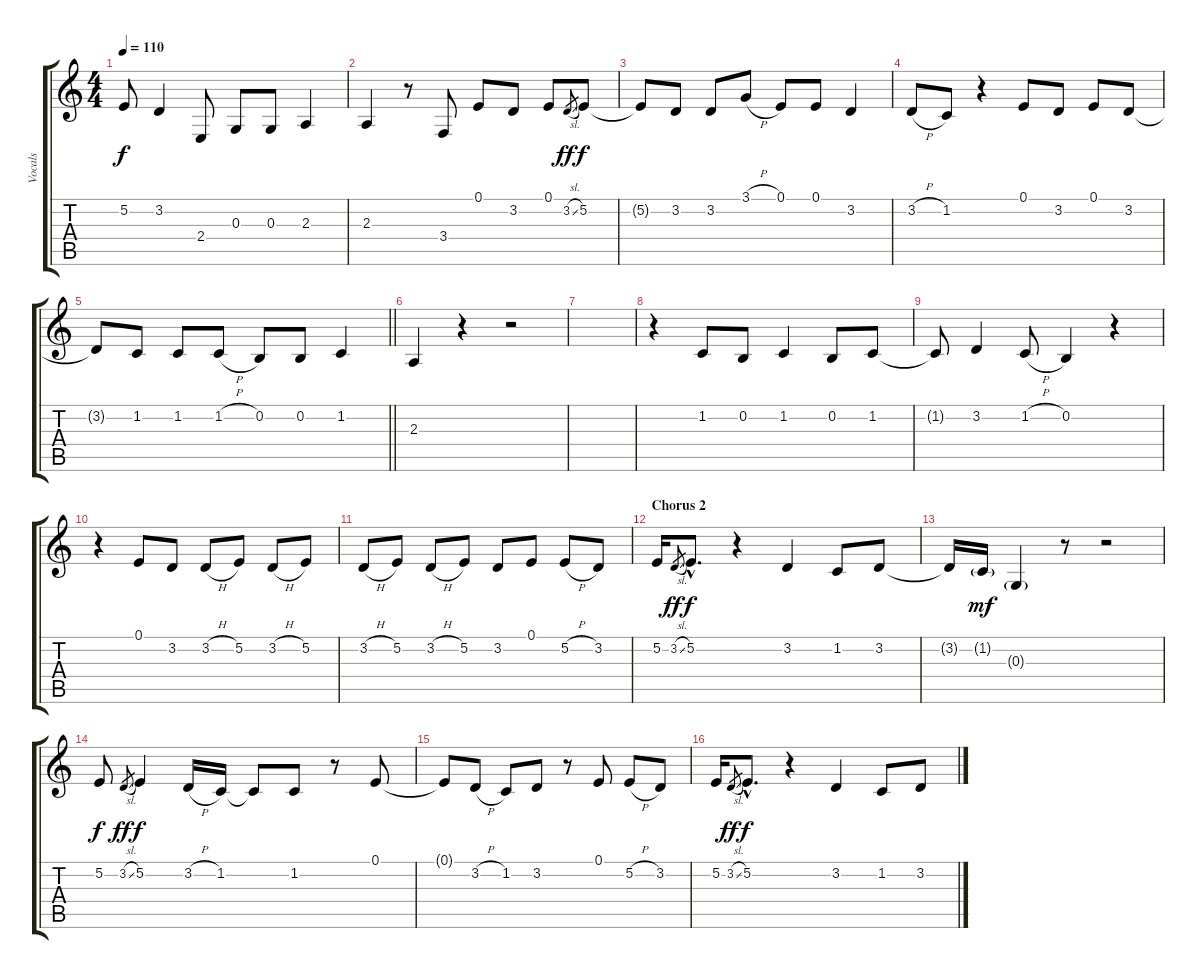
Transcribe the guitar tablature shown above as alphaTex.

\track ("Vocals" "Vocals") {instrument lead2sawtooth}
\staff {score tabs}
\tuning (E4 B3 G3 D3 A2 E2) {hide}
\ts (4 4)
\tempo 110
\clef g2
\ks c
5.2{t}.8{dy f} 3.2.4 2.4.8 0.3.8 0.3.8 2.3.4 |
2.3.4 r.8 3.4.8 0.1.8 3.2.8 0.1.8 3.2{sl}.8{gr dy ff} 5.2.8{dy f} |
5.2{t}.8 3.2.8 3.2.8 3.1{h}.8 0.1.8 0.1.8 3.2.4 |
3.2{h}.8 1.2.8 r.4 0.1.8 3.2.8 0.1.8 3.2.8 |
\barLineRight lightlight
3.2{t}.8 1.2.8 1.2.8 1.2{h}.8 0.2.8 0.2.8 1.2.4 |
2.3.4 r.4 r.2 |
|
r.4 1.2.8 0.2.8 1.2.4 0.2.8 1.2.8 |
1.2{t}.8 3.2.4 1.2{h}.8 0.2.4 r.4 |
r.4 0.1.8 3.2.8 3.2{h}.8 5.2.8 3.2{h}.8 5.2.8 |
3.2{h}.8 5.2.8 3.2{h}.8 5.2.8 3.2.8 0.1.8 5.2{h}.8 3.2.8 |
\section ("" "Chorus 2")
5.2.16 3.2{sl}.8{gr dy ff} 5.2{hac}.8{d dy f} r.4 3.2.4 1.2.8 3.2.8 |
3.2{t}.16 1.2{g}.16{dy mf} 0.3{g}.4 r.8 r.2 |
5.2.8{dy f} 3.2{sl}.8{gr dy ff} 5.2.4{dy f} 3.2{h}.16 1.2.16 1.2{t}.8 1.2.8 r.8 0.1.8 |
0.1{t}.8 3.2{h}.8 1.2.8 3.2.8 r.8 0.1.8 5.2{h}.8 3.2.8 |
5.2.16 3.2{sl}.8{gr dy ff} 5.2{hac}.8{d dy f} r.4 3.2.4 1.2.8 3.2.8
